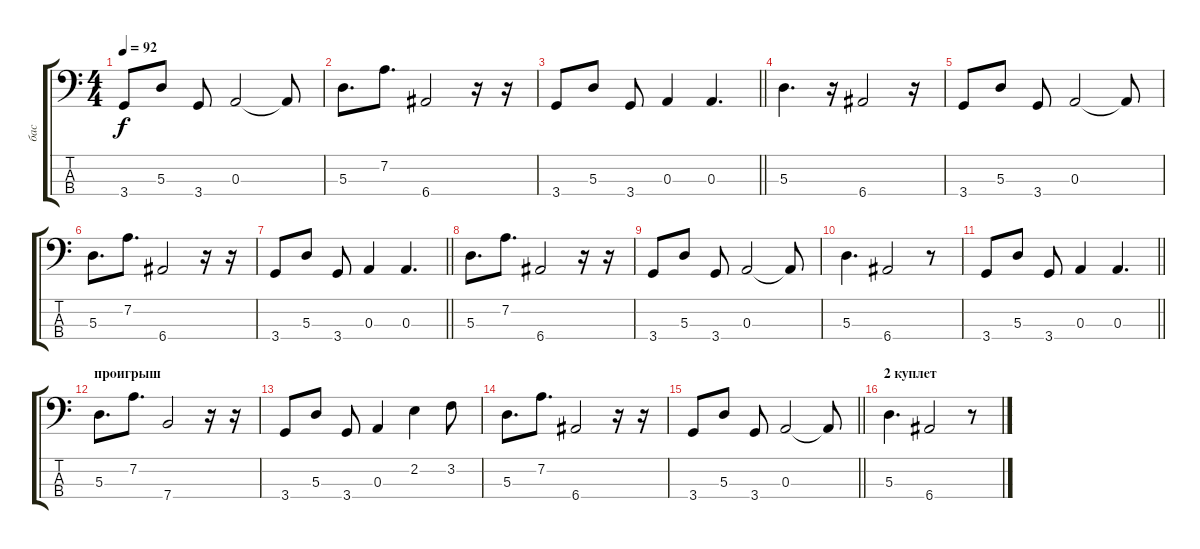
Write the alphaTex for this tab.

\track ("бас" "бас") {instrument electricbassfinger}
\staff {score tabs}
\tuning (G2 D2 A1 E1) {hide}
\ts (4 4)
\tempo 92
\clef f4
\ks c
3.4.8{dy f} 5.3.8 3.4.8 0.3.2 0.3{t}.8 |
5.3.8{d} 7.2.8{d} 6.4.2 r.16 r.16 |
\barLineRight lightlight
3.4.8 5.3.8 3.4.8 0.3.4 0.3.4{d} |
5.3.4{d} r.16 6.4.2 r.16 |
3.4.8 5.3.8 3.4.8 0.3.2 0.3{t}.8 |
5.3.8{d} 7.2.8{d} 6.4.2 r.16 r.16 |
\barLineRight lightlight
3.4.8 5.3.8 3.4.8 0.3.4 0.3.4{d} |
5.3.8{d} 7.2.8{d} 6.4.2 r.16 r.16 |
3.4.8 5.3.8 3.4.8 0.3.2 0.3{t}.8 |
5.3.4{d} 6.4.2 r.8 |
\barLineRight lightlight
3.4.8 5.3.8 3.4.8 0.3.4 0.3.4{d} |
\section ("" "проигрыш")
5.3.8{d} 7.2.8{d} 7.4.2 r.16 r.16 |
3.4.8 5.3.8 3.4.8 0.3.4 2.2.4 3.2.8 |
5.3.8{d} 7.2.8{d} 6.4.2 r.16 r.16 |
\barLineRight lightlight
3.4.8 5.3.8 3.4.8 0.3.2 0.3{t}.8 |
\section ("" "2 куплет")
5.3.4{d} 6.4.2 r.8
